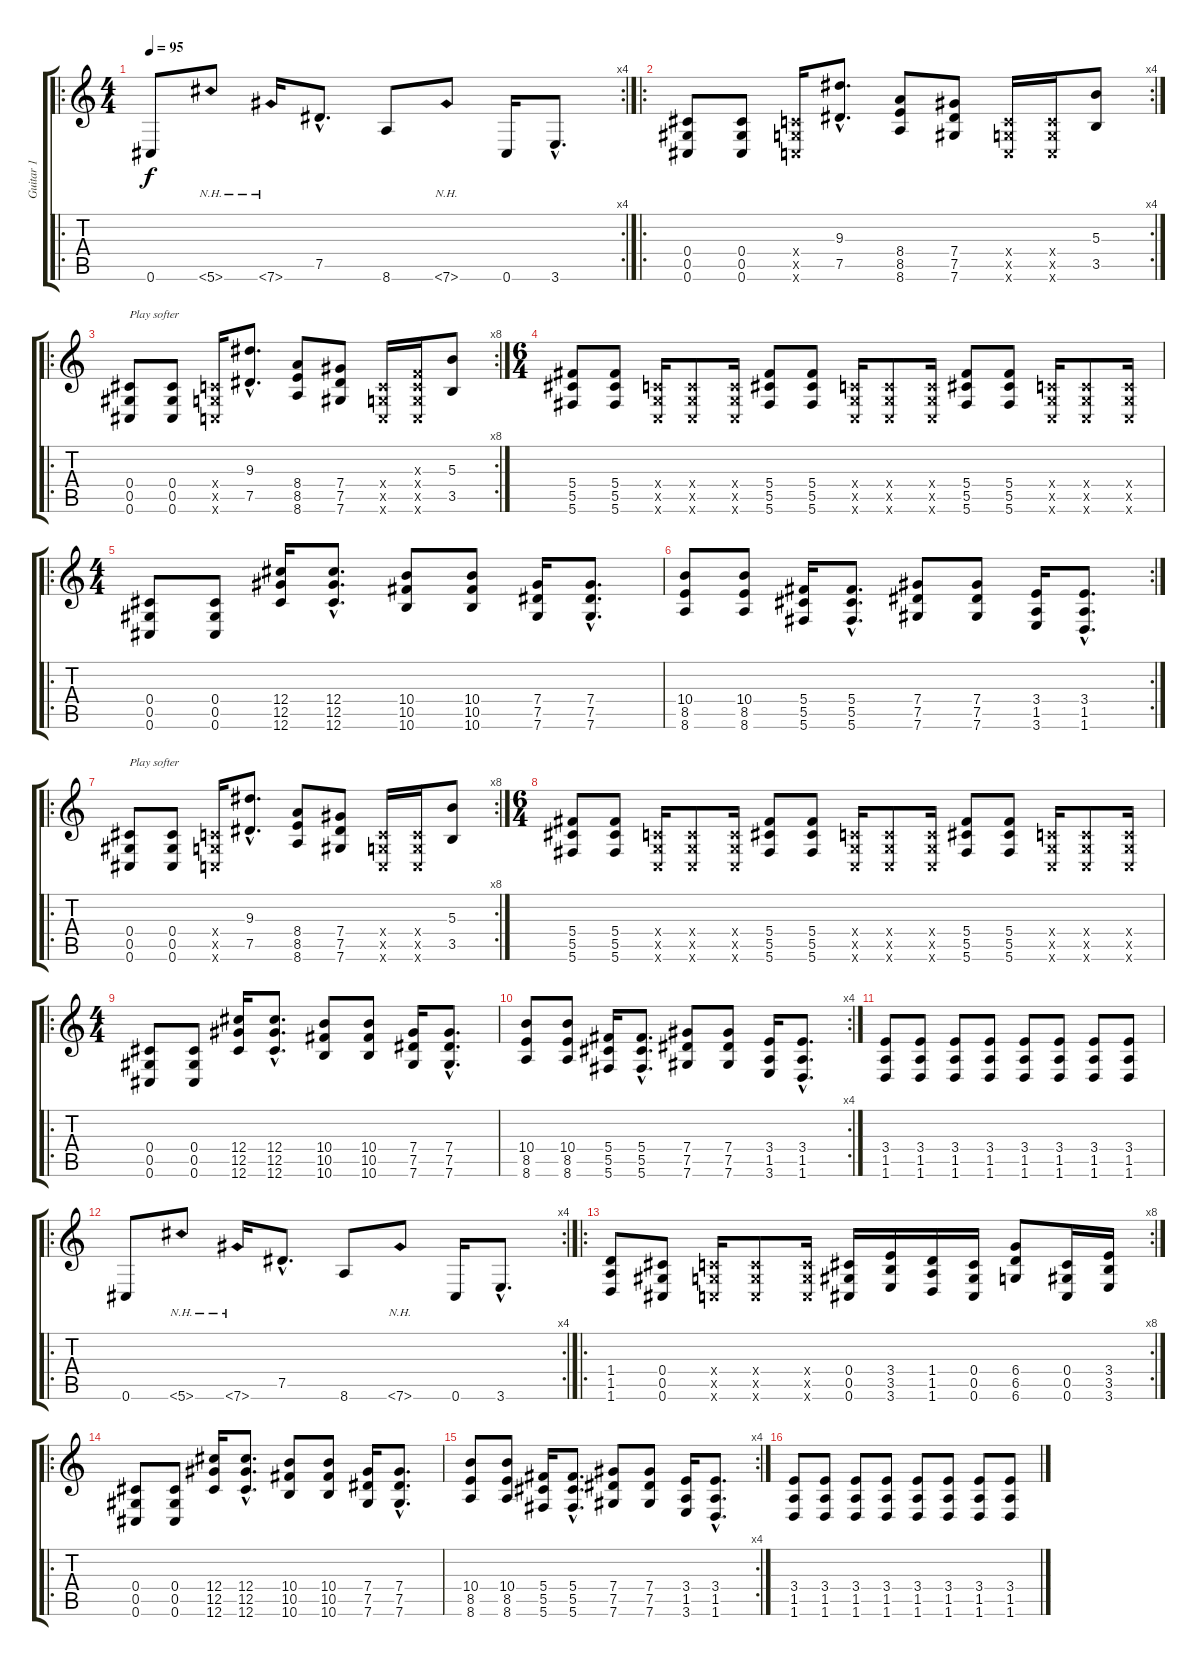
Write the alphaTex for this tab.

\track ("Guitar 1" "Guitar 1") {instrument overdrivenguitar}
\staff {score tabs}
\tuning (Eb4 Bb3 Gb3 Db3 Ab2 Db2) {hide}
\ro
\rc 4
\ts (4 4)
\tempo 95
\clef g2
\ks c
0.6.8{dy f instrument overdrivenguitar} 5.6{nh}.8 7.6{nh}.16 7.5{hac}.8{d} 8.6.8 7.6{nh}.8 0.6.16 3.6{hac}.8{d} |
\ro
\rc 4
(0.4 0.5 0.6).8 (0.4 0.5 0.6).8 (-1.4{x} -1.5{x} -1.6{x}).16 (9.3{hac} 7.5{hac}).8{d} (8.4 8.5 8.6).8 (7.4 7.5 7.6).8 (-1.4{x} -1.5{x} -1.6{x}).16 (-1.4{x} -1.5{x} -1.6{x}).16 (5.3 3.5).8 |
\ro
\rc 8
(0.4 0.5 0.6).8{txt "Play softer"} (0.4 0.5 0.6).8 (-1.4{x} -1.5{x} -1.6{x}).16 (9.3{hac} 7.5{hac}).8{d} (8.4 8.5 8.6).8 (7.4 7.5 7.6).8 (-1.4{x} -1.5{x} -1.6{x}).16 (-1.3{x} -1.4{x} -1.5{x} -1.6{x}).16 (5.3 3.5).8 |
\ts (6 4)
(5.4 5.5 5.6).8 (5.4 5.5 5.6).8 (-1.4{x} -1.5{x} -1.6{x}).16 (-1.4{x} -1.5{x} -1.6{x}).8 (-1.4{x} -1.5{x} -1.6{x}).16 (5.4 5.5 5.6).8 (5.4 5.5 5.6).8 (-1.4{x} -1.5{x} -1.6{x}).16 (-1.4{x} -1.5{x} -1.6{x}).8 (-1.4{x} -1.5{x} -1.6{x}).16 (5.4 5.5 5.6).8 (5.4 5.5 5.6).8 (-1.4{x} -1.5{x} -1.6{x}).16 (-1.4{x} -1.5{x} -1.6{x}).8 (-1.4{x} -1.5{x} -1.6{x}).16 |
\ro
\ts (4 4)
(0.4 0.5 0.6).8 (0.4 0.5 0.6).8 (12.4 12.5 12.6).16 (12.4{hac} 12.5{hac} 12.6{hac}).8{d} (10.4 10.5 10.6).8 (10.4 10.5 10.6).8 (7.4 7.5 7.6).16 (7.4{hac} 7.5{hac} 7.6{hac}).8{d} |
\rc 2
(10.4 8.5 8.6).8 (10.4 8.5 8.6).8 (5.4 5.5 5.6).16 (5.4{hac} 5.5{hac} 5.6{hac}).8{d} (7.4 7.5 7.6).8 (7.4 7.5 7.6).8 (3.4 1.5 3.6).16 (3.4{hac} 1.5{hac} 1.6{hac}).8{d} |
\ro
\rc 8
(0.4 0.5 0.6).8{txt "Play softer"} (0.4 0.5 0.6).8 (-1.4{x} -1.5{x} -1.6{x}).16 (9.3{hac} 7.5{hac}).8{d} (8.4 8.5 8.6).8 (7.4 7.5 7.6).8 (-1.4{x} -1.5{x} -1.6{x}).16 (-1.4{x} -1.5{x} -1.6{x}).16 (5.3 3.5).8 |
\ts (6 4)
(5.4 5.5 5.6).8 (5.4 5.5 5.6).8 (-1.4{x} -1.5{x} -1.6{x}).16 (-1.4{x} -1.5{x} -1.6{x}).8 (-1.4{x} -1.5{x} -1.6{x}).16 (5.4 5.5 5.6).8 (5.4 5.5 5.6).8 (-1.4{x} -1.5{x} -1.6{x}).16 (-1.4{x} -1.5{x} -1.6{x}).8 (-1.4{x} -1.5{x} -1.6{x}).16 (5.4 5.5 5.6).8 (5.4 5.5 5.6).8 (-1.4{x} -1.5{x} -1.6{x}).16 (-1.4{x} -1.5{x} -1.6{x}).8 (-1.4{x} -1.5{x} -1.6{x}).16 |
\ro
\ts (4 4)
(0.4 0.5 0.6).8 (0.4 0.5 0.6).8 (12.4 12.5 12.6).16 (12.4{hac} 12.5{hac} 12.6{hac}).8{d} (10.4 10.5 10.6).8 (10.4 10.5 10.6).8 (7.4 7.5 7.6).16 (7.4{hac} 7.5{hac} 7.6{hac}).8{d} |
\rc 4
(10.4 8.5 8.6).8 (10.4 8.5 8.6).8 (5.4 5.5 5.6).16 (5.4{hac} 5.5{hac} 5.6{hac}).8{d} (7.4 7.5 7.6).8 (7.4 7.5 7.6).8 (3.4 1.5 3.6).16 (3.4{hac} 1.5{hac} 1.6{hac}).8{d} |
(3.4 1.5 1.6).8 (3.4 1.5 1.6).8 (3.4 1.5 1.6).8 (3.4 1.5 1.6).8 (3.4 1.5 1.6).8 (3.4 1.5 1.6).8 (3.4 1.5 1.6).8 (3.4 1.5 1.6).8 |
\ro
\rc 4
0.6.8 5.6{nh}.8 7.6{nh}.16 7.5{hac}.8{d} 8.6.8 7.6{nh}.8 0.6.16 3.6{hac}.8{d} |
\ro
\rc 8
(1.4 1.5 1.6).8 (0.4 0.5 0.6).8 (-1.4{x} -1.5{x} -1.6{x}).16 (-1.4{x} -1.5{x} -1.6{x}).8 (-1.4{x} -1.5{x} -1.6{x}).16 (0.4 0.5 0.6).16 (3.4 3.5 3.6).16 (1.4 1.5 1.6).16 (0.4 0.5 0.6).16 (6.4 6.5 6.6).8 (0.4 0.5 0.6).16 (3.4 3.5 3.6).16 |
\ro
(0.4 0.5 0.6).8 (0.4 0.5 0.6).8 (12.4 12.5 12.6).16 (12.4{hac} 12.5{hac} 12.6{hac}).8{d} (10.4 10.5 10.6).8 (10.4 10.5 10.6).8 (7.4 7.5 7.6).16 (7.4{hac} 7.5{hac} 7.6{hac}).8{d} |
\rc 4
(10.4 8.5 8.6).8 (10.4 8.5 8.6).8 (5.4 5.5 5.6).16 (5.4{hac} 5.5{hac} 5.6{hac}).8{d} (7.4 7.5 7.6).8 (7.4 7.5 7.6).8 (3.4 1.5 3.6).16 (3.4{hac} 1.5{hac} 1.6{hac}).8{d} |
(3.4 1.5 1.6).8 (3.4 1.5 1.6).8 (3.4 1.5 1.6).8 (3.4 1.5 1.6).8 (3.4 1.5 1.6).8 (3.4 1.5 1.6).8 (3.4 1.5 1.6).8 (3.4 1.5 1.6).8
